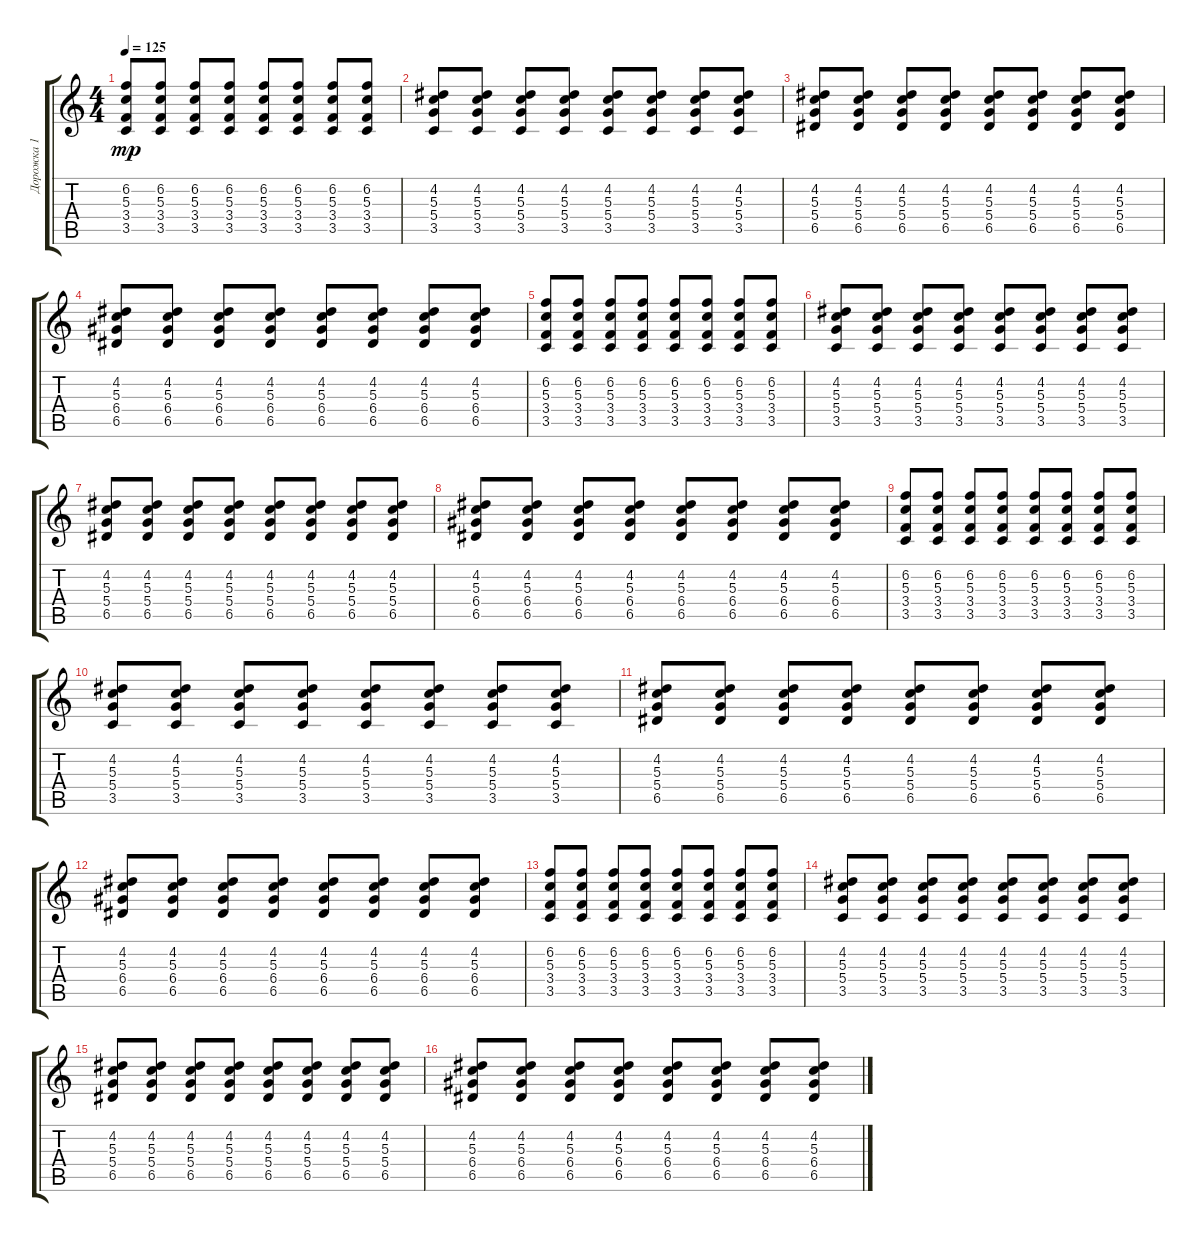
\track ("Дорожка 1" "Дорожка 1") {instrument acousticguitarsteel}
\staff {score tabs}
\tuning (E4 B3 G3 D3 A2 E2) {hide}
\ts (4 4)
\tempo 125
\clef g2
\ks c
(6.2 5.3 3.4 3.5).8{dy mp} (6.2 5.3 3.4 3.5).8 (6.2 5.3 3.4 3.5).8 (6.2 5.3 3.4 3.5).8 (6.2 5.3 3.4 3.5).8 (6.2 5.3 3.4 3.5).8 (6.2 5.3 3.4 3.5).8 (6.2 5.3 3.4 3.5).8 |
(4.2 5.3 5.4 3.5).8 (4.2 5.3 5.4 3.5).8 (4.2 5.3 5.4 3.5).8 (4.2 5.3 5.4 3.5).8 (4.2 5.3 5.4 3.5).8 (4.2 5.3 5.4 3.5).8 (4.2 5.3 5.4 3.5).8 (4.2 5.3 5.4 3.5).8 |
(4.2 5.3 5.4 6.5).8 (4.2 5.3 5.4 6.5).8 (4.2 5.3 5.4 6.5).8 (4.2 5.3 5.4 6.5).8 (4.2 5.3 5.4 6.5).8 (4.2 5.3 5.4 6.5).8 (4.2 5.3 5.4 6.5).8 (4.2 5.3 5.4 6.5).8 |
(4.2 5.3 6.4 6.5).8 (4.2 5.3 6.4 6.5).8 (4.2 5.3 6.4 6.5).8 (4.2 5.3 6.4 6.5).8 (4.2 5.3 6.4 6.5).8 (4.2 5.3 6.4 6.5).8 (4.2 5.3 6.4 6.5).8 (4.2 5.3 6.4 6.5).8 |
(6.2 5.3 3.4 3.5).8 (6.2 5.3 3.4 3.5).8 (6.2 5.3 3.4 3.5).8 (6.2 5.3 3.4 3.5).8 (6.2 5.3 3.4 3.5).8 (6.2 5.3 3.4 3.5).8 (6.2 5.3 3.4 3.5).8 (6.2 5.3 3.4 3.5).8 |
(4.2 5.3 5.4 3.5).8 (4.2 5.3 5.4 3.5).8 (4.2 5.3 5.4 3.5).8 (4.2 5.3 5.4 3.5).8 (4.2 5.3 5.4 3.5).8 (4.2 5.3 5.4 3.5).8 (4.2 5.3 5.4 3.5).8 (4.2 5.3 5.4 3.5).8 |
(4.2 5.3 5.4 6.5).8 (4.2 5.3 5.4 6.5).8 (4.2 5.3 5.4 6.5).8 (4.2 5.3 5.4 6.5).8 (4.2 5.3 5.4 6.5).8 (4.2 5.3 5.4 6.5).8 (4.2 5.3 5.4 6.5).8 (4.2 5.3 5.4 6.5).8 |
(4.2 5.3 6.4 6.5).8 (4.2 5.3 6.4 6.5).8 (4.2 5.3 6.4 6.5).8 (4.2 5.3 6.4 6.5).8 (4.2 5.3 6.4 6.5).8 (4.2 5.3 6.4 6.5).8 (4.2 5.3 6.4 6.5).8 (4.2 5.3 6.4 6.5).8 |
(6.2 5.3 3.4 3.5).8 (6.2 5.3 3.4 3.5).8 (6.2 5.3 3.4 3.5).8 (6.2 5.3 3.4 3.5).8 (6.2 5.3 3.4 3.5).8 (6.2 5.3 3.4 3.5).8 (6.2 5.3 3.4 3.5).8 (6.2 5.3 3.4 3.5).8 |
(4.2 5.3 5.4 3.5).8 (4.2 5.3 5.4 3.5).8 (4.2 5.3 5.4 3.5).8 (4.2 5.3 5.4 3.5).8 (4.2 5.3 5.4 3.5).8 (4.2 5.3 5.4 3.5).8 (4.2 5.3 5.4 3.5).8 (4.2 5.3 5.4 3.5).8 |
(4.2 5.3 5.4 6.5).8 (4.2 5.3 5.4 6.5).8 (4.2 5.3 5.4 6.5).8 (4.2 5.3 5.4 6.5).8 (4.2 5.3 5.4 6.5).8 (4.2 5.3 5.4 6.5).8 (4.2 5.3 5.4 6.5).8 (4.2 5.3 5.4 6.5).8 |
(4.2 5.3 6.4 6.5).8 (4.2 5.3 6.4 6.5).8 (4.2 5.3 6.4 6.5).8 (4.2 5.3 6.4 6.5).8 (4.2 5.3 6.4 6.5).8 (4.2 5.3 6.4 6.5).8 (4.2 5.3 6.4 6.5).8 (4.2 5.3 6.4 6.5).8 |
(6.2 5.3 3.4 3.5).8 (6.2 5.3 3.4 3.5).8 (6.2 5.3 3.4 3.5).8 (6.2 5.3 3.4 3.5).8 (6.2 5.3 3.4 3.5).8 (6.2 5.3 3.4 3.5).8 (6.2 5.3 3.4 3.5).8 (6.2 5.3 3.4 3.5).8 |
(4.2 5.3 5.4 3.5).8 (4.2 5.3 5.4 3.5).8 (4.2 5.3 5.4 3.5).8 (4.2 5.3 5.4 3.5).8 (4.2 5.3 5.4 3.5).8 (4.2 5.3 5.4 3.5).8 (4.2 5.3 5.4 3.5).8 (4.2 5.3 5.4 3.5).8 |
(4.2 5.3 5.4 6.5).8 (4.2 5.3 5.4 6.5).8 (4.2 5.3 5.4 6.5).8 (4.2 5.3 5.4 6.5).8 (4.2 5.3 5.4 6.5).8 (4.2 5.3 5.4 6.5).8 (4.2 5.3 5.4 6.5).8 (4.2 5.3 5.4 6.5).8 |
(4.2 5.3 6.4 6.5).8 (4.2 5.3 6.4 6.5).8 (4.2 5.3 6.4 6.5).8 (4.2 5.3 6.4 6.5).8 (4.2 5.3 6.4 6.5).8 (4.2 5.3 6.4 6.5).8 (4.2 5.3 6.4 6.5).8 (4.2 5.3 6.4 6.5).8
